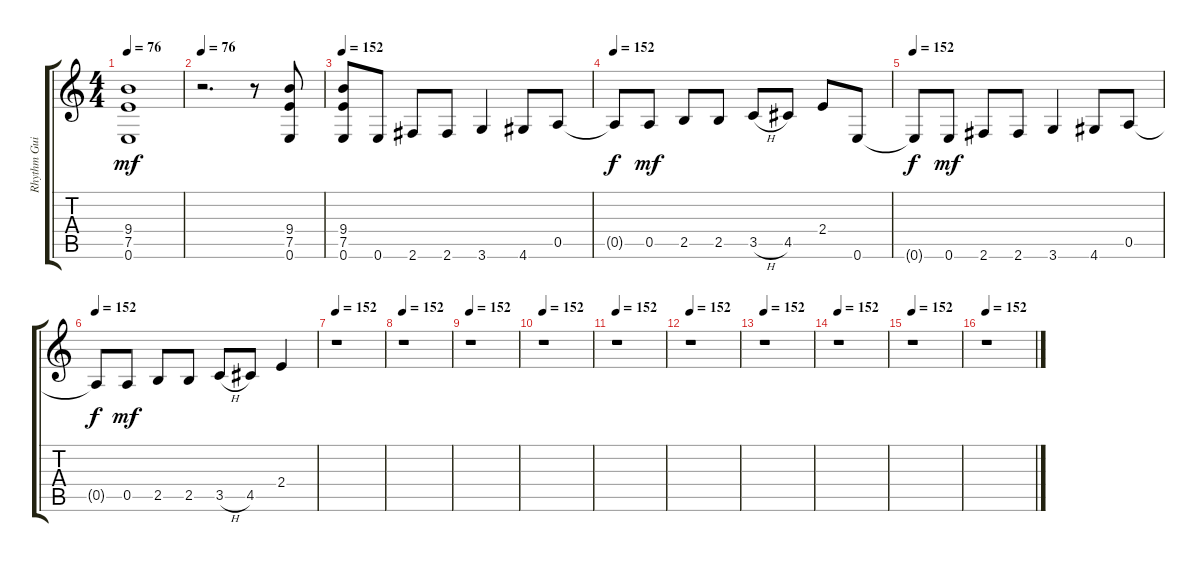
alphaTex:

\track ("Rhythm Guitar I" "Rhythm Gui") {instrument overdrivenguitar}
\staff {score tabs}
\tuning (E4 B3 G3 D3 A2 E2) {hide}
\ts (4 4)
\tempo 76
\clef g2
\ks c
(9.4 7.5 0.6).1{dy mf} |
\tempo 76
r.2{d} r.8 (9.4 7.5 0.6).8 |
\tempo 152
(9.4 7.5 0.6).8 0.6.8 2.6.8 2.6.8 3.6.4 4.6.8 0.5.8 |
\tempo 152
0.5{t}.8{dy f} 0.5.8{dy mf} 2.5.8 2.5.8 3.5{h}.8 4.5.8 2.4.8 0.6.8 |
\tempo 152
0.6{t}.8{dy f} 0.6.8{dy mf} 2.6.8 2.6.8 3.6.4 4.6.8 0.5.8 |
\tempo 152
0.5{t}.8{dy f} 0.5.8{dy mf} 2.5.8 2.5.8 3.5{h}.8 4.5.8 2.4.4 |
\tempo 152
r.1 |
\tempo 152
r.1 |
\tempo 152
r.1 |
\tempo 152
r.1 |
\tempo 152
r.1 |
\tempo 152
r.1 |
\tempo 152
r.1 |
\tempo 152
r.1 |
\tempo 152
r.1 |
\tempo 152
r.1
